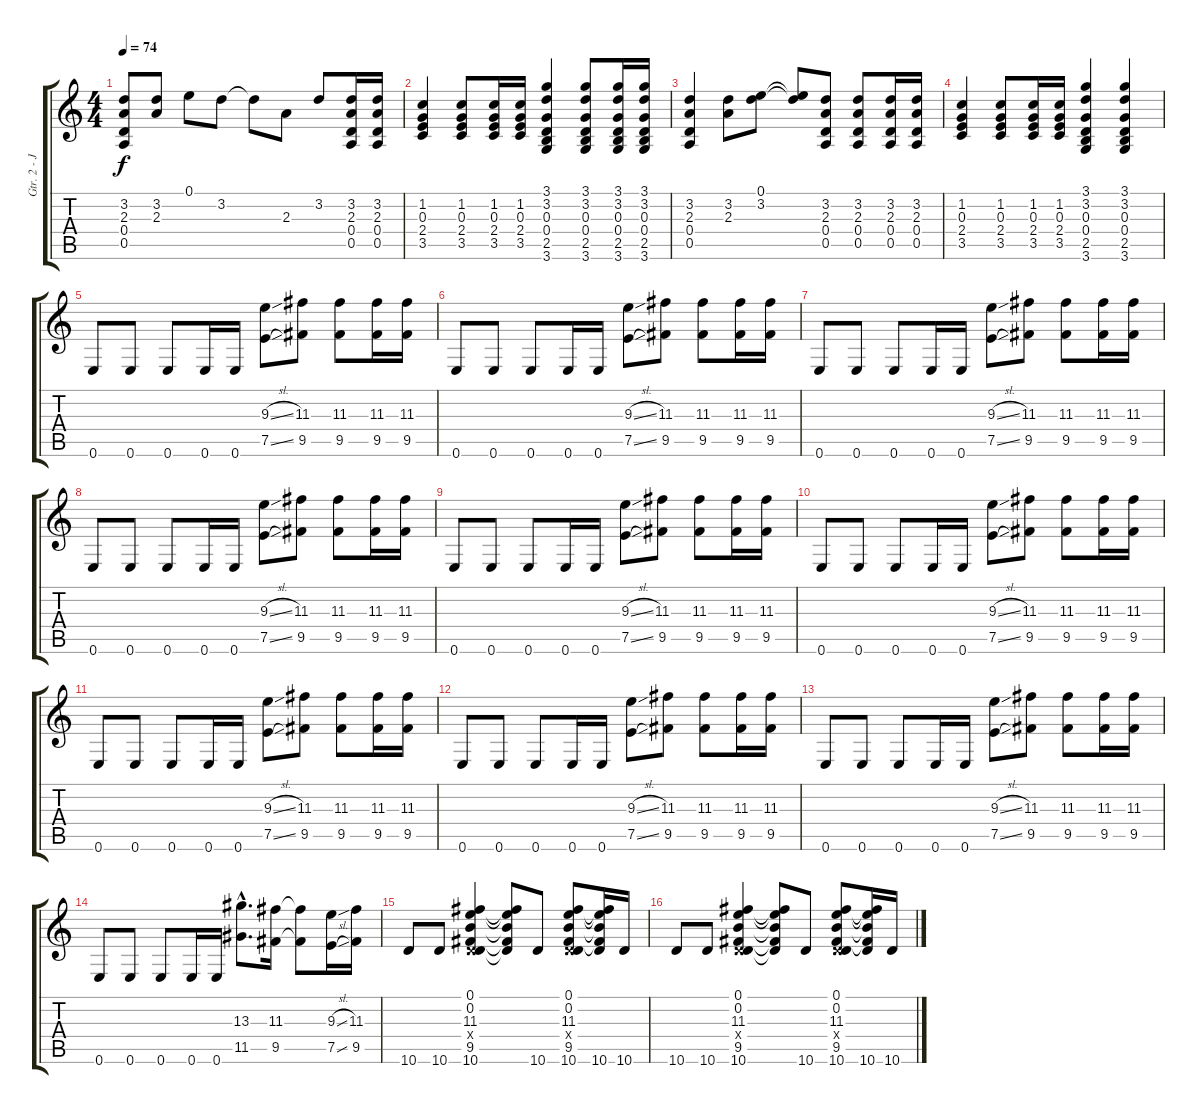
\track ("Gtr. 2 - James" "Gtr. 2 - J") {instrument electricguitarclean}
\staff {score tabs}
\tuning (E4 B3 G3 D3 A2 E2) {hide}
\ts (4 4)
\tempo 74
\clef g2
\ks c
(3.2 2.3 0.4 0.5).8{dy f} (3.2 2.3).8 0.1.8 3.2.8 3.2{t}.8 2.3.8 3.2.8 (3.2 2.3 0.4 0.5).16 (3.2 2.3 0.4 0.5).16 |
(1.2 0.3 2.4 3.5).4 (1.2 0.3 2.4 3.5).8 (1.2 0.3 2.4 3.5).16 (1.2 0.3 2.4 3.5).16 (3.1 3.2 0.3 0.4 2.5 3.6).4 (3.1 3.2 0.3 0.4 2.5 3.6).8 (3.1 3.2 0.3 0.4 2.5 3.6).16 (3.1 3.2 0.3 0.4 2.5 3.6).16 |
(3.2 2.3 0.4 0.5).4 (3.2 2.3).8 (0.1 3.2).8 (0.1{t} 3.2{t}).8 (3.2 2.3 0.4 0.5).8 (3.2 2.3 0.4 0.5).8 (3.2 2.3 0.4 0.5).16 (3.2 2.3 0.4 0.5).16 |
(1.2 0.3 2.4 3.5).4 (1.2 0.3 2.4 3.5).8 (1.2 0.3 2.4 3.5).16 (1.2 0.3 2.4 3.5).16 (3.1 3.2 0.3 0.4 2.5 3.6).4 (3.1 3.2 0.3 0.4 2.5 3.6).4 |
0.6.8 0.6.8 0.6.8 0.6.16 0.6.16 (9.3{sl} 7.5{sl}).8 (11.3 9.5).8 (11.3 9.5).8 (11.3 9.5).16 (11.3 9.5).16 |
0.6.8 0.6.8 0.6.8 0.6.16 0.6.16 (9.3{sl} 7.5{sl}).8 (11.3 9.5).8 (11.3 9.5).8 (11.3 9.5).16 (11.3 9.5).16 |
0.6.8 0.6.8 0.6.8 0.6.16 0.6.16 (9.3{sl} 7.5{sl}).8 (11.3 9.5).8 (11.3 9.5).8 (11.3 9.5).16 (11.3 9.5).16 |
0.6.8 0.6.8 0.6.8 0.6.16 0.6.16 (9.3{sl} 7.5{sl}).8 (11.3 9.5).8 (11.3 9.5).8 (11.3 9.5).16 (11.3 9.5).16 |
0.6.8 0.6.8 0.6.8 0.6.16 0.6.16 (9.3{sl} 7.5{sl}).8 (11.3 9.5).8 (11.3 9.5).8 (11.3 9.5).16 (11.3 9.5).16 |
0.6.8 0.6.8 0.6.8 0.6.16 0.6.16 (9.3{sl} 7.5{sl}).8 (11.3 9.5).8 (11.3 9.5).8 (11.3 9.5).16 (11.3 9.5).16 |
0.6.8 0.6.8 0.6.8 0.6.16 0.6.16 (9.3{sl} 7.5{sl}).8 (11.3 9.5).8 (11.3 9.5).8 (11.3 9.5).16 (11.3 9.5).16 |
0.6.8 0.6.8 0.6.8 0.6.16 0.6.16 (9.3{sl} 7.5{sl}).8 (11.3 9.5).8 (11.3 9.5).8 (11.3 9.5).16 (11.3 9.5).16 |
0.6.8 0.6.8 0.6.8 0.6.16 0.6.16 (9.3{sl} 7.5{sl}).8 (11.3 9.5).8 (11.3 9.5).8 (11.3 9.5).16 (11.3 9.5).16 |
0.6.8 0.6.8 0.6.8 0.6.16 0.6.16 (13.3{hac} 11.5{hac}).8{d} (11.3 9.5).16 (11.3{t} 9.5{t}).8 (9.3{sl} 7.5{sl}).16 (11.3 9.5).16 |
10.6.8 10.6.8 (0.1 0.2 11.3 0.4{x} 9.5 10.6).4 (0.1{t} 0.2{t} 11.3{t} 9.5{t} 10.6{t}).8 10.6.8 (0.1 0.2 11.3 0.4{x} 9.5 10.6).8 (0.1{t} 0.2{t} 11.3{t} 9.5{t} 10.6).16 10.6.16 |
10.6.8 10.6.8 (0.1 0.2 11.3 0.4{x} 9.5 10.6).4 (0.1{t} 0.2{t} 11.3{t} 9.5{t} 10.6{t}).8 10.6.8 (0.1 0.2 11.3 0.4{x} 9.5 10.6).8 (0.1{t} 0.2{t} 11.3{t} 9.5{t} 10.6).16 10.6.16
